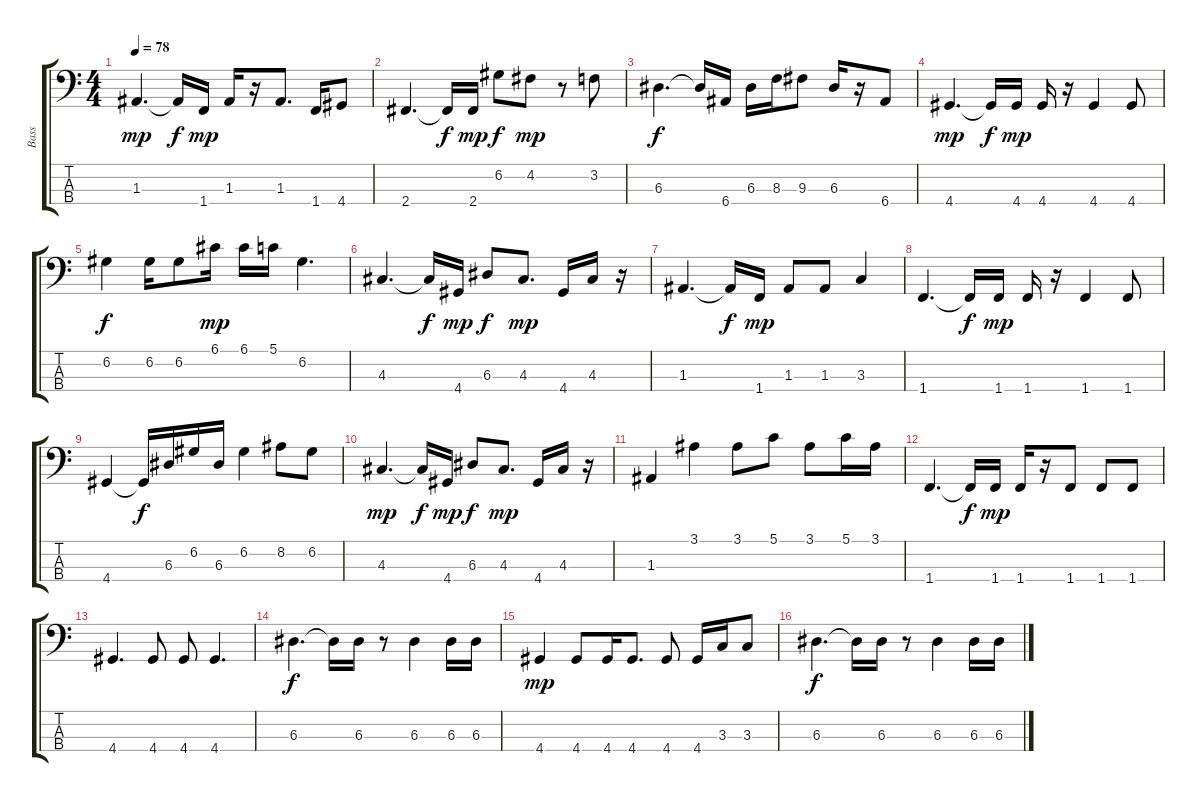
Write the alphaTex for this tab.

\track ("Bass" "Bass") {instrument electricbassfinger}
\staff {score tabs}
\tuning (G2 D2 A1 E1) {hide}
\ts (4 4)
\tempo 78
\clef f4
\ks c
1.3.4{d dy mp} 1.3{t}.16{dy f} 1.4.16{dy mp} 1.3.16 r.16 1.3.8{d} 1.4.16 4.4.8 |
2.4.4{d} 2.4{t}.16{dy f} 2.4.16{dy mp} 6.2.8{dy f} 4.2.8{dy mp} r.8 3.2.8 |
6.3.4{d dy f} 6.3{t}.16 6.4.16 6.3.16 8.3.16 9.3.8 6.3.16 r.16 6.4.8 |
4.4.4{d dy mp} 4.4{t}.16{dy f} 4.4.16{dy mp} 4.4.16 r.16 4.4.4 4.4.8 |
6.2.4{dy f} 6.2.16 6.2.8 6.1.16{dy mp} 6.1.16 5.1.16 6.2.4{d} |
4.3.4{d} 4.3{t}.16{dy f} 4.4.16{dy mp} 6.3.8{dy f} 4.3.8{d dy mp} 4.4.16 4.3.16 r.16 |
1.3.4{d} 1.3{t}.16{dy f} 1.4.16{dy mp} 1.3.8 1.3.8 3.3.4 |
1.4.4{d} 1.4{t}.16{dy f} 1.4.16{dy mp} 1.4.16 r.16 1.4.4 1.4.8 |
4.4.4 4.4{t}.16{dy f} 6.3.16 6.2.16 6.3.16 6.2.4 8.2.8 6.2.8 |
4.3.4{d dy mp} 4.3{t}.16{dy f} 4.4.16{dy mp} 6.3.8{dy f} 4.3.8{d dy mp} 4.4.16 4.3.16 r.16 |
1.3.4 3.1.4 3.1.8 5.1.8 3.1.8 5.1.16 3.1.16 |
1.4.4{d} 1.4{t}.16{dy f} 1.4.16{dy mp} 1.4.16 r.16 1.4.8 1.4.8 1.4.8 |
4.4.4{d} 4.4.8 4.4.8 4.4.4{d} |
6.3.4{d dy f} 6.3{t}.16 6.3.16 r.8 6.3.4 6.3.16 6.3.16 |
4.4.4{dy mp} 4.4.8 4.4.16 4.4.8{d} 4.4.8 4.4.16 3.3.16 3.3.8 |
6.3.4{d dy f} 6.3{t}.16 6.3.16 r.8 6.3.4 6.3.16 6.3.16
